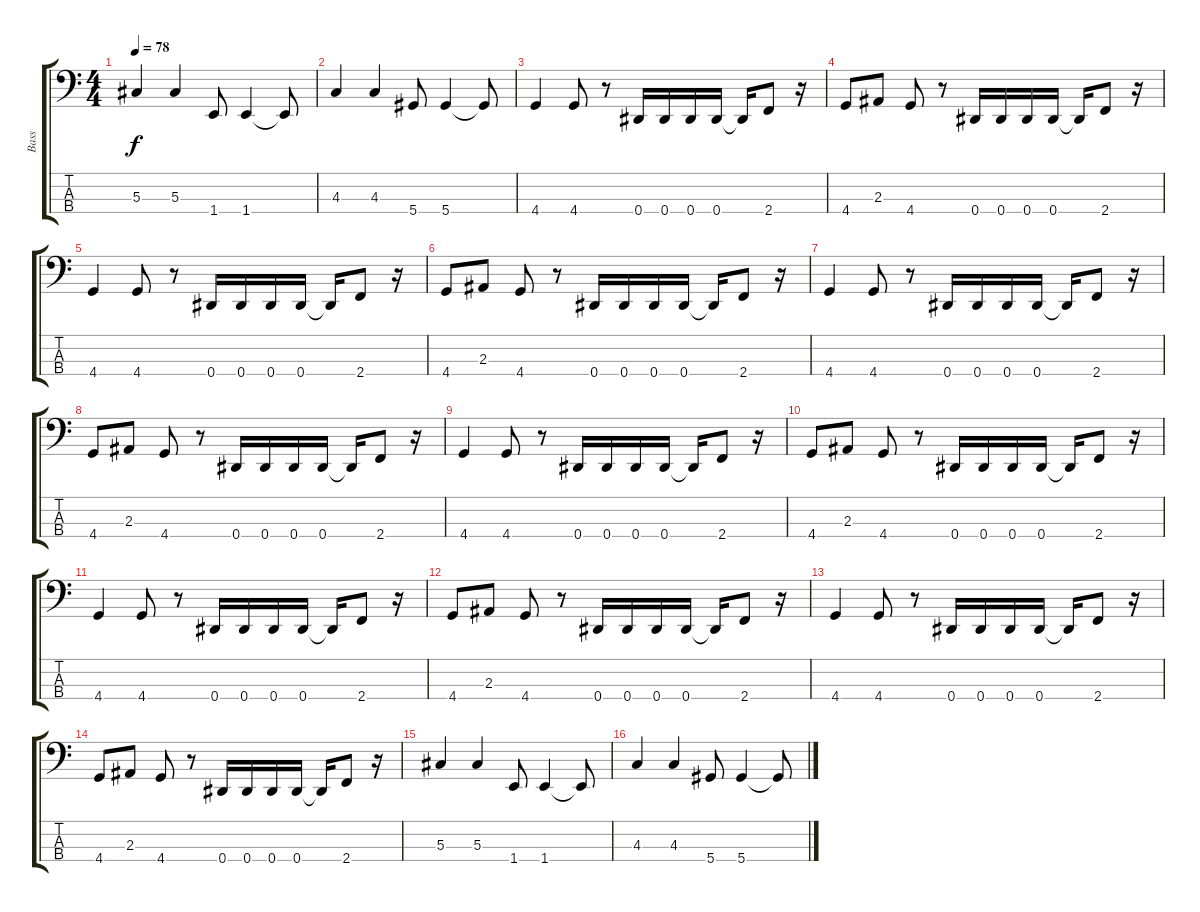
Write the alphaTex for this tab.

\track ("Bass" "Bass") {instrument electricbasspick}
\staff {score tabs}
\tuning (Gb2 Db2 Ab1 Eb1) {hide}
\ts (4 4)
\tempo 78
\clef f4
\ks c
5.3.4{dy f} 5.3.4 1.4.8 1.4.4 1.4{t}.8 |
4.3.4 4.3.4 5.4.8 5.4.4 5.4{t}.8 |
4.4.4 4.4.8 r.8 0.4.16 0.4.16 0.4.16 0.4.16 0.4{t}.16 2.4.8 r.16 |
4.4.8 2.3.8 4.4.8 r.8 0.4.16 0.4.16 0.4.16 0.4.16 0.4{t}.16 2.4.8 r.16 |
4.4.4 4.4.8 r.8 0.4.16 0.4.16 0.4.16 0.4.16 0.4{t}.16 2.4.8 r.16 |
4.4.8 2.3.8 4.4.8 r.8 0.4.16 0.4.16 0.4.16 0.4.16 0.4{t}.16 2.4.8 r.16 |
4.4.4 4.4.8 r.8 0.4.16 0.4.16 0.4.16 0.4.16 0.4{t}.16 2.4.8 r.16 |
4.4.8 2.3.8 4.4.8 r.8 0.4.16 0.4.16 0.4.16 0.4.16 0.4{t}.16 2.4.8 r.16 |
4.4.4 4.4.8 r.8 0.4.16 0.4.16 0.4.16 0.4.16 0.4{t}.16 2.4.8 r.16 |
4.4.8 2.3.8 4.4.8 r.8 0.4.16 0.4.16 0.4.16 0.4.16 0.4{t}.16 2.4.8 r.16 |
4.4.4 4.4.8 r.8 0.4.16 0.4.16 0.4.16 0.4.16 0.4{t}.16 2.4.8 r.16 |
4.4.8 2.3.8 4.4.8 r.8 0.4.16 0.4.16 0.4.16 0.4.16 0.4{t}.16 2.4.8 r.16 |
4.4.4 4.4.8 r.8 0.4.16 0.4.16 0.4.16 0.4.16 0.4{t}.16 2.4.8 r.16 |
4.4.8 2.3.8 4.4.8 r.8 0.4.16 0.4.16 0.4.16 0.4.16 0.4{t}.16 2.4.8 r.16 |
5.3.4 5.3.4 1.4.8 1.4.4 1.4{t}.8 |
4.3.4 4.3.4 5.4.8 5.4.4 5.4{t}.8
